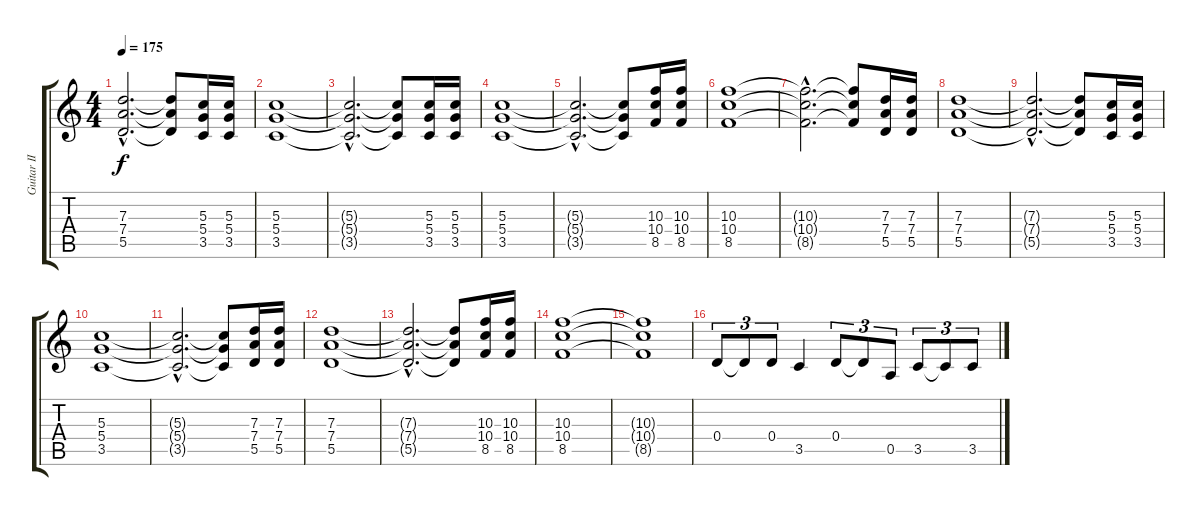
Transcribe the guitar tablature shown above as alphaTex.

\track ("Guitar II" "Guitar II") {instrument overdrivenguitar}
\staff {score tabs}
\tuning (E4 B3 G3 D3 A2 E2) {hide}
\ts (4 4)
\tempo 175
\clef g2
\ks c
(7.3{hac t} 7.4{hac t} 5.5{hac t}).2{d dy f} (7.3{t} 7.4{t} 5.5{t}).8 (5.3 5.4 3.5).16 (5.3 5.4 3.5).16 |
(5.3 5.4 3.5).1 |
(5.3{hac t} 5.4{hac t} 3.5{hac t}).2{d} (5.3{t} 5.4{t} 3.5{t}).8 (5.3 5.4 3.5).16 (5.3 5.4 3.5).16 |
(5.3 5.4 3.5).1 |
(5.3{hac t} 5.4{hac t} 3.5{hac t}).2{d} (5.3{t} 5.4{t} 3.5{t}).8 (10.3 10.4 8.5).16 (10.3 10.4 8.5).16 |
(10.3 10.4 8.5).1 |
(10.3{hac t} 10.4{hac t} 8.5{hac t}).2{d} (10.3{t} 10.4{t} 8.5{t}).8 (7.3 7.4 5.5).16 (7.3 7.4 5.5).16 |
(7.3 7.4 5.5).1 |
(7.3{hac t} 7.4{hac t} 5.5{hac t}).2{d} (7.3{t} 7.4{t} 5.5{t}).8 (5.3 5.4 3.5).16 (5.3 5.4 3.5).16 |
(5.3 5.4 3.5).1 |
(5.3{hac t} 5.4{hac t} 3.5{hac t}).2{d} (5.3{t} 5.4{t} 3.5{t}).8 (7.3 7.4 5.5).16 (7.3 7.4 5.5).16 |
(7.3 7.4 5.5).1 |
(7.3{hac t} 7.4{hac t} 5.5{hac t}).2{d} (7.3{t} 7.4{t} 5.5{t}).8 (10.3 10.4 8.5).16 (10.3 10.4 8.5).16 |
(10.3 10.4 8.5).1 |
(10.3{t} 10.4{t} 8.5{t}).1 |
0.4.8{tu (3 2)} 0.4{t}.8{tu (3 2)} 0.4.8{tu (3 2)} 3.5.4 0.4.8{tu (3 2)} 0.4{t}.8{tu (3 2)} 0.5.8{tu (3 2)} 3.5.8{tu (3 2)} 3.5{t}.8{tu (3 2)} 3.5.8{tu (3 2)}
